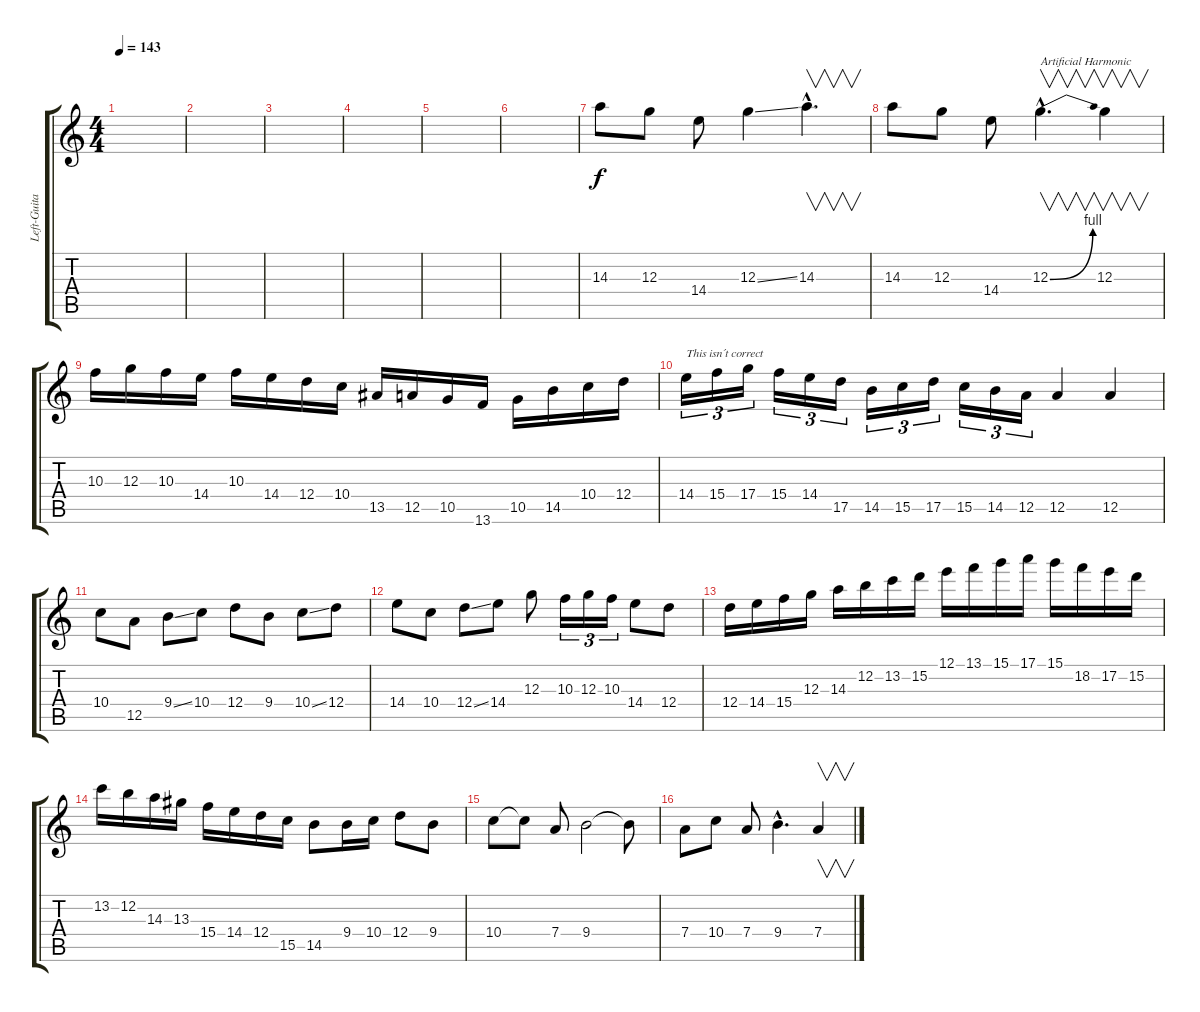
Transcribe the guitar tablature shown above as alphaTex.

\track ("Left-Guitar" "Left-Guita") {instrument distortionguitar}
\staff {score tabs}
\tuning (E4 B3 G3 D3 A2 E2) {hide}
\ts (4 4)
\tempo 143
\clef g2
\ks c
|
|
|
|
|
|
14.3.8 12.3.8 14.4.8 12.3{ss}.4 14.3{hac}.4{v d} |
14.3.8 12.3.8 14.4.8 12.3{be (bend 0 0 60 4) hac}.4{v d txt "Artificial Harmonic" instrument guitarharmonics} 12.3.4{v} |
10.3.16{instrument distortionguitar} 12.3.16 10.3.16 14.4.16 10.3.16 14.4.16 12.4.16 10.4.16 13.5.16 12.5.16 10.5.16 13.6.16 10.5.16 14.5.16 10.4.16 12.4.16 |
14.4.16{tu (3 2) txt "This isn´t correct"} 15.4.16{tu (3 2)} 17.4.16{tu (3 2)} 15.4.16{tu (3 2)} 14.4.16{tu (3 2)} 17.5.16{tu (3 2)} 14.5.16{tu (3 2)} 15.5.16{tu (3 2)} 17.5.16{tu (3 2)} 15.5.16{tu (3 2)} 14.5.16{tu (3 2)} 12.5.16{tu (3 2)} 12.5.4 12.5.4 |
10.4.8 12.5.8 9.4{ss}.8 10.4.8 12.4.8 9.4.8 10.4{ss}.8 12.4.8 |
14.4.8 10.4.8 12.4{ss}.8 14.4.8 12.3.8 10.3.16{tu (3 2)} 12.3.16{tu (3 2)} 10.3.16{tu (3 2)} 14.4.8 12.4.8 |
12.4.16 14.4.16 15.4.16 12.3.16 14.3.16 12.2.16 13.2.16 15.2.16 12.1.16 13.1.16 15.1.16 17.1.16 15.1.16 18.2.16 17.2.16 15.2.16 |
13.2.16 12.2.16 14.3.16 13.3.16 15.4.16 14.4.16 12.4.16 15.5.16 14.5.8 9.4.16 10.4.16 12.4.8 9.4.8 |
10.4.8{instrument distortionguitar} 10.4{t}.8 7.4.8 9.4.2 9.4{t}.8 |
7.4.8 10.4.8 7.4.8 9.4{hac}.4{d} 7.4.4{v}
